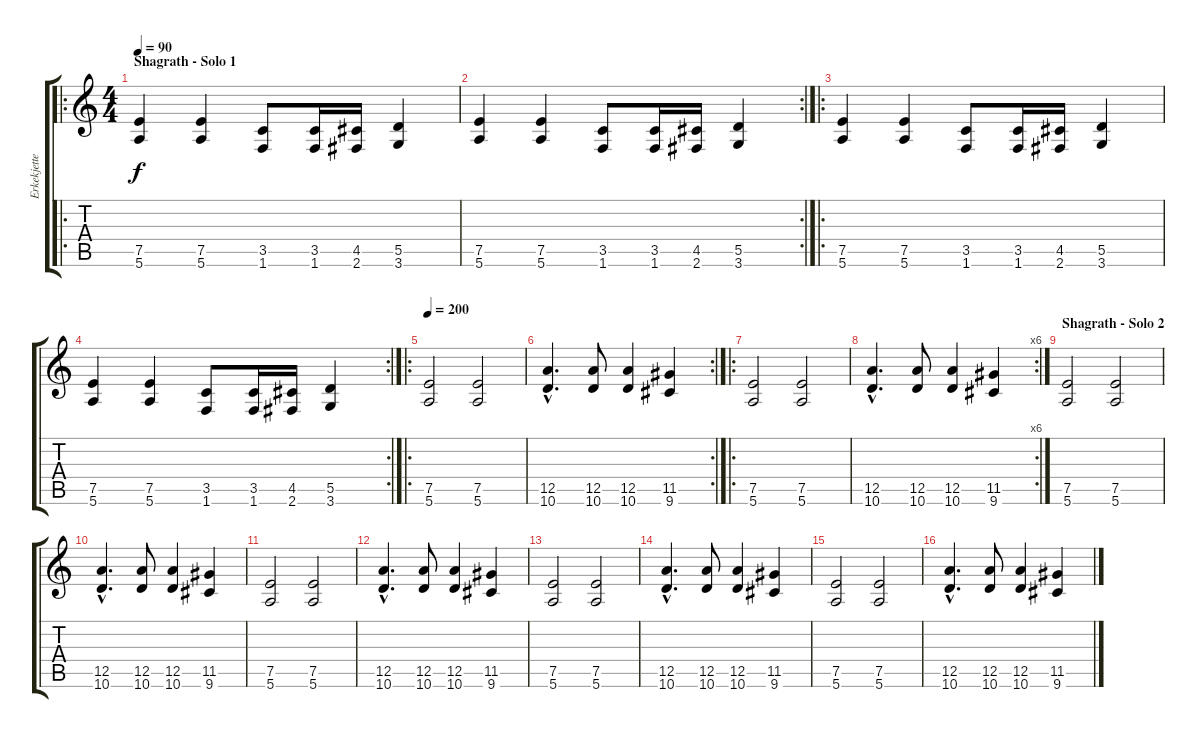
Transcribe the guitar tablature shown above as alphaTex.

\track ("Erkekjetter Silenoz" "Erkekjette") {instrument distortionguitar}
\staff {score tabs}
\tuning (E4 B3 G3 D3 A2 E2) {hide}
\ro
\ts (4 4)
\section ("" "Shagrath - Solo 1")
\tempo 90
\clef g2
\ks c
(7.5 5.6).4{dy f} (7.5 5.6).4 (3.5 1.6).8 (3.5 1.6).16 (4.5 2.6).16 (5.5 3.6).4 |
\rc 2
(7.5 5.6).4 (7.5 5.6).4 (3.5 1.6).8 (3.5 1.6).16 (4.5 2.6).16 (5.5 3.6).4 |
\ro
(7.5 5.6).4 (7.5 5.6).4 (3.5 1.6).8 (3.5 1.6).16 (4.5 2.6).16 (5.5 3.6).4 |
\rc 2
(7.5 5.6).4 (7.5 5.6).4 (3.5 1.6).8 (3.5 1.6).16 (4.5 2.6).16 (5.5 3.6).4 |
\ro
\tempo 200
(7.5 5.6).2 (7.5 5.6).2 |
\rc 2
(12.5{hac} 10.6{hac}).4{d} (12.5 10.6).8 (12.5 10.6).4 (11.5 9.6).4 |
\ro
(7.5 5.6).2 (7.5 5.6).2 |
\rc 6
(12.5{hac} 10.6{hac}).4{d} (12.5 10.6).8 (12.5 10.6).4 (11.5 9.6).4 |
\section ("" "Shagrath - Solo 2")
(7.5 5.6).2 (7.5 5.6).2 |
(12.5{hac} 10.6{hac}).4{d} (12.5 10.6).8 (12.5 10.6).4 (11.5 9.6).4 |
(7.5 5.6).2 (7.5 5.6).2 |
(12.5{hac} 10.6{hac}).4{d} (12.5 10.6).8 (12.5 10.6).4 (11.5 9.6).4 |
(7.5 5.6).2 (7.5 5.6).2 |
(12.5{hac} 10.6{hac}).4{d} (12.5 10.6).8 (12.5 10.6).4 (11.5 9.6).4 |
(7.5 5.6).2 (7.5 5.6).2 |
(12.5{hac} 10.6{hac}).4{d} (12.5 10.6).8 (12.5 10.6).4 (11.5 9.6).4
